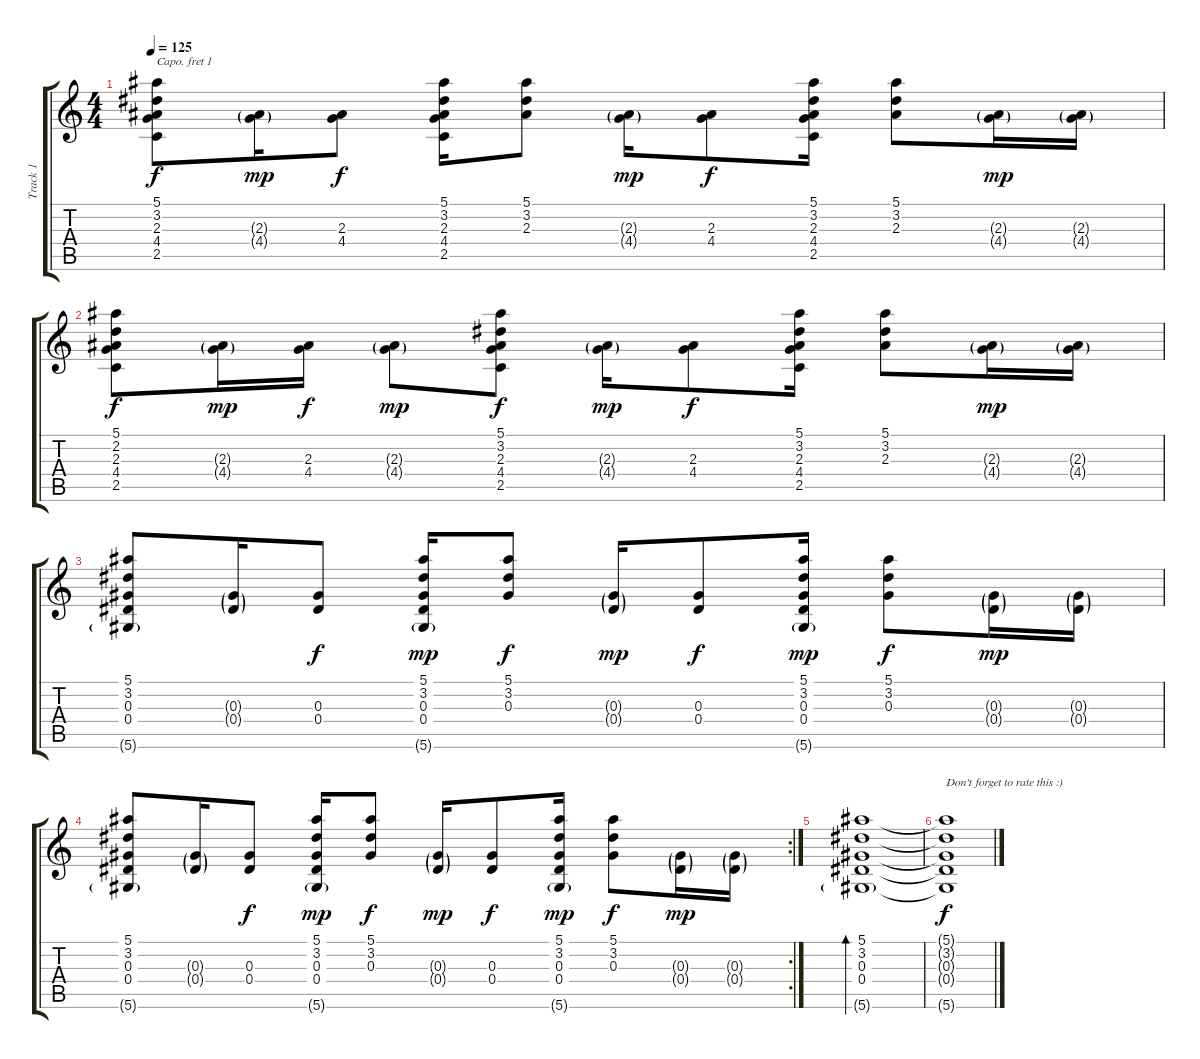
\track ("Track 1" "Track 1") {instrument acousticguitarsteel}
\staff {score tabs}
\capo 1
\tuning (E4 B3 G3 D3 A2 D2) {hide}
\ts (4 4)
\tempo 125
\clef g2
\ks c
(5.1 3.2 2.3 4.4 2.5).8{dy f} (2.3{g} 4.4{g}).16{dy mp} (2.3 4.4).8{dy f} (5.1 3.2 2.3 4.4 2.5).16 (5.1 3.2 2.3).8 (2.3{g} 4.4{g}).16{dy mp} (2.3 4.4).8{dy f} (5.1 3.2 2.3 4.4 2.5).16 (5.1 3.2 2.3).8 (2.3{g} 4.4{g}).16{dy mp} (2.3{g} 4.4{g}).16 |
(5.1 2.2 2.3 4.4 2.5).8{dy f} (2.3{g} 4.4{g}).16{dy mp} (2.3 4.4).16{dy f} (2.3{g} 4.4{g}).8{dy mp} (5.1 3.2 2.3 4.4 2.5).8{dy f} (2.3{g} 4.4{g}).16{dy mp} (2.3 4.4).8{dy f} (5.1 3.2 2.3 4.4 2.5).16 (5.1 3.2 2.3).8 (2.3{g} 4.4{g}).16{dy mp} (2.3{g} 4.4{g}).16 |
(5.1 3.2 0.3 0.4 5.6{g}).8 (0.3{g} 0.4{g}).16 (0.3 0.4).8{dy f} (5.1 3.2 0.3 0.4 5.6{g}).16{dy mp} (5.1 3.2 0.3).8{dy f} (0.3{g} 0.4{g}).16{dy mp} (0.3 0.4).8{dy f} (5.1 3.2 0.3 0.4 5.6{g}).16{dy mp} (5.1 3.2 0.3).8{dy f} (0.3{g} 0.4{g}).16{dy mp} (0.3{g} 0.4{g}).16 |
\rc 2
(5.1 3.2 0.3 0.4 5.6{g}).8 (0.3{g} 0.4{g}).16 (0.3 0.4).8{dy f} (5.1 3.2 0.3 0.4 5.6{g}).16{dy mp} (5.1 3.2 0.3).8{dy f} (0.3{g} 0.4{g}).16{dy mp} (0.3 0.4).8{dy f} (5.1 3.2 0.3 0.4 5.6{g}).16{dy mp} (5.1 3.2 0.3).8{dy f} (0.3{g} 0.4{g}).16{dy mp} (0.3{g} 0.4{g}).16 |
(5.1 3.2 0.3 0.4 5.6{g}).1{bd 240} |
(5.1{t} 3.2{t} 0.3{t} 0.4{t} 5.6{t}).1{txt "Don't forget to rate this :)" dy f}
